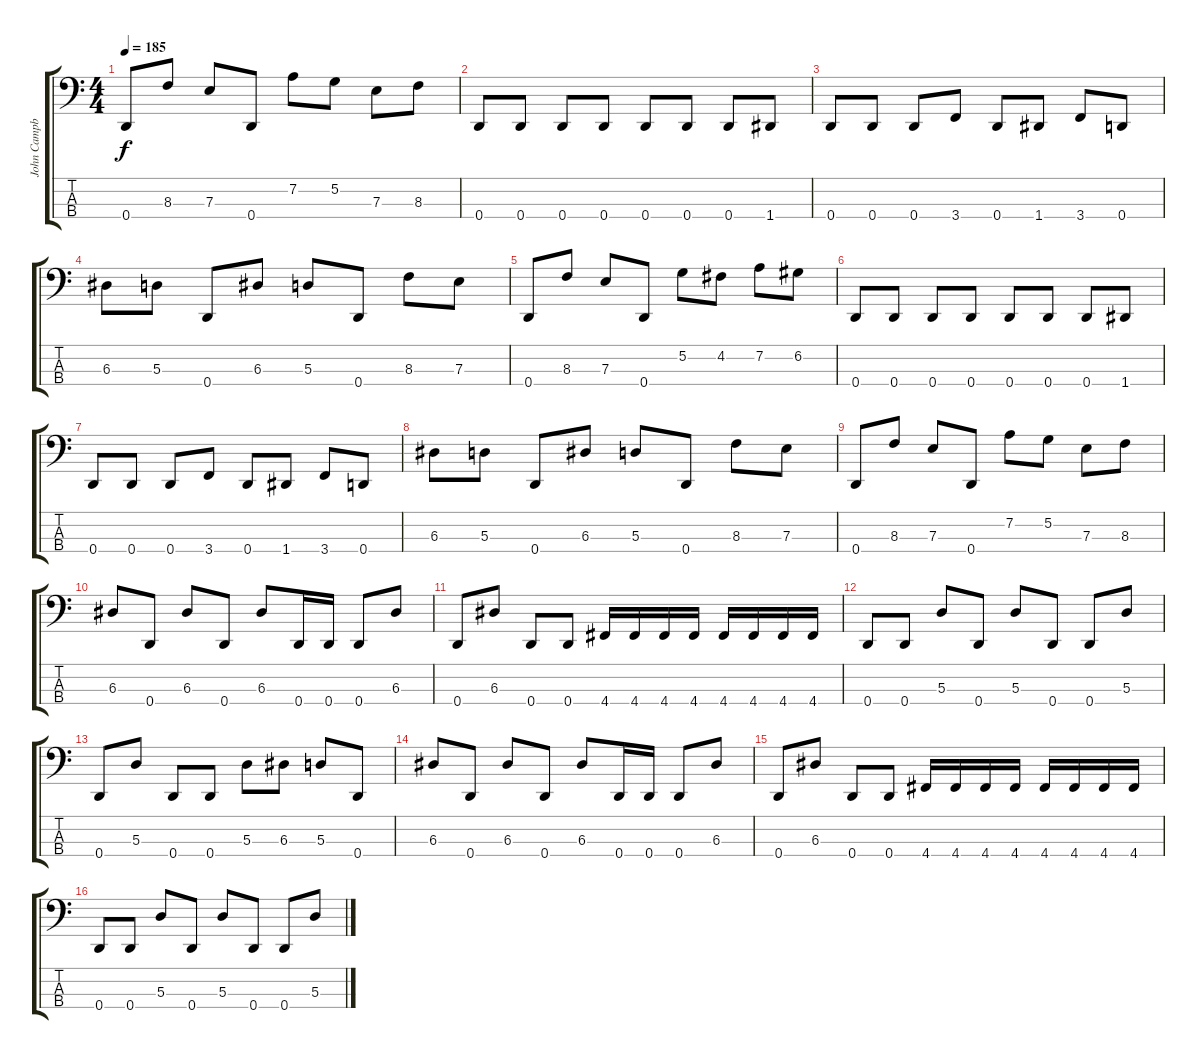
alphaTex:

\track ("John Campbell" "John Campb") {instrument electricbasspick}
\staff {score tabs}
\tuning (G2 D2 A1 D1) {hide}
\ts (4 4)
\tempo 185
\clef f4
\ks c
0.4.8{dy f} 8.3.8 7.3.8 0.4.8 7.2.8 5.2.8 7.3.8 8.3.8 |
0.4.8 0.4.8 0.4.8 0.4.8 0.4.8 0.4.8 0.4.8 1.4.8 |
0.4.8 0.4.8 0.4.8 3.4.8 0.4.8 1.4.8 3.4.8 0.4.8 |
6.3.8 5.3.8 0.4.8 6.3.8 5.3.8 0.4.8 8.3.8 7.3.8 |
0.4.8 8.3.8 7.3.8 0.4.8 5.2.8 4.2.8 7.2.8 6.2.8 |
0.4.8 0.4.8 0.4.8 0.4.8 0.4.8 0.4.8 0.4.8 1.4.8 |
0.4.8 0.4.8 0.4.8 3.4.8 0.4.8 1.4.8 3.4.8 0.4.8 |
6.3.8 5.3.8 0.4.8 6.3.8 5.3.8 0.4.8 8.3.8 7.3.8 |
0.4.8 8.3.8 7.3.8 0.4.8 7.2.8 5.2.8 7.3.8 8.3.8 |
6.3.8 0.4.8 6.3.8 0.4.8 6.3.8 0.4.16 0.4.16 0.4.8 6.3.8 |
0.4.8 6.3.8 0.4.8 0.4.8 4.4.16 4.4.16 4.4.16 4.4.16 4.4.16 4.4.16 4.4.16 4.4.16 |
0.4.8 0.4.8 5.3.8 0.4.8 5.3.8 0.4.8 0.4.8 5.3.8 |
0.4.8 5.3.8 0.4.8 0.4.8 5.3.8 6.3.8 5.3.8 0.4.8 |
6.3.8 0.4.8 6.3.8 0.4.8 6.3.8 0.4.16 0.4.16 0.4.8 6.3.8 |
0.4.8 6.3.8 0.4.8 0.4.8 4.4.16 4.4.16 4.4.16 4.4.16 4.4.16 4.4.16 4.4.16 4.4.16 |
0.4.8 0.4.8 5.3.8 0.4.8 5.3.8 0.4.8 0.4.8 5.3.8
